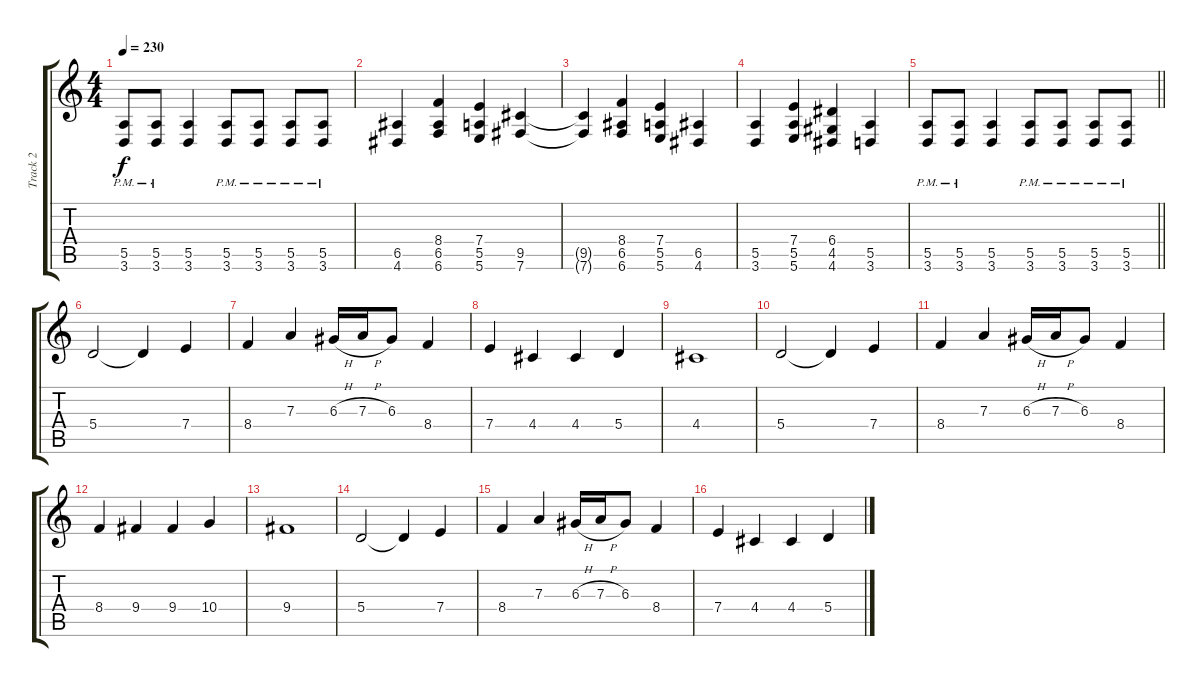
\track ("Track 2" "Track 2") {instrument distortionguitar}
\staff {score tabs}
\tuning (B3 Gb3 D3 A2 E2 B1) {hide}
\ts (4 4)
\tempo 230
\clef g2
\ks c
(5.5{pm} 3.6{pm}).8{dy f} (5.5{pm} 3.6{pm}).8 (5.5 3.6).4 (5.5{pm} 3.6{pm}).8 (5.5{pm} 3.6{pm}).8 (5.5{pm} 3.6{pm}).8 (5.5{pm} 3.6{pm}).8 |
(6.5 4.6).4 (8.4 6.5 6.6).4 (7.4 5.5 5.6).4 (9.5 7.6).4 |
(9.5{t} 7.6{t}).4 (8.4 6.5 6.6).4 (7.4 5.5 5.6).4 (6.5 4.6).4 |
(5.5 3.6).4 (7.4 5.5 5.6).4 (6.4 4.5 4.6).4 (5.5 3.6).4 |
\barLineRight lightlight
(5.5{pm} 3.6{pm}).8 (5.5{pm} 3.6{pm}).8 (5.5 3.6).4 (5.5{pm} 3.6{pm}).8 (5.5{pm} 3.6{pm}).8 (5.5{pm} 3.6{pm}).8 (5.5{pm} 3.6{pm}).8 |
5.4.2 5.4{t}.4 7.4.4 |
8.4.4 7.3.4 6.3{h}.16 7.3{h}.16 6.3.8 8.4.4 |
7.4.4 4.4.4 4.4.4 5.4.4 |
4.4.1 |
5.4.2 5.4{t}.4 7.4.4 |
8.4.4 7.3.4 6.3{h}.16 7.3{h}.16 6.3.8 8.4.4 |
8.4.4 9.4.4 9.4.4 10.4.4 |
9.4.1 |
5.4.2 5.4{t}.4 7.4.4 |
8.4.4 7.3.4 6.3{h}.16 7.3{h}.16 6.3.8 8.4.4 |
7.4.4 4.4.4 4.4.4 5.4.4
